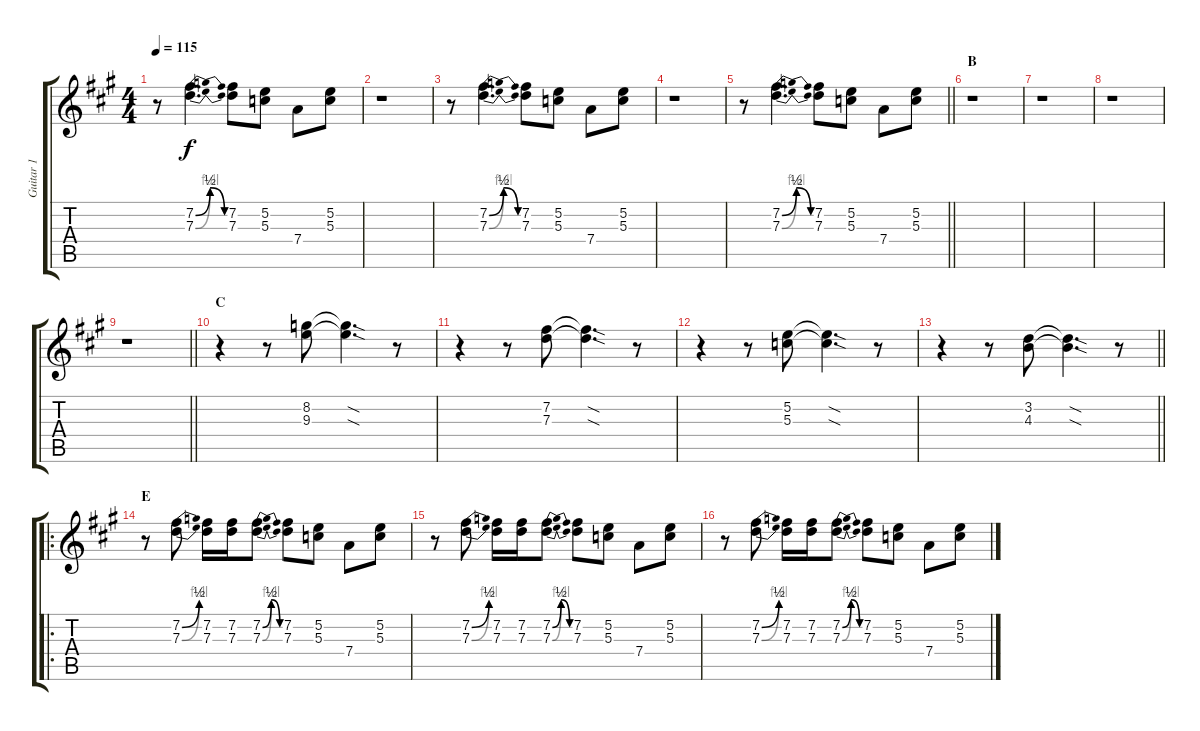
\track ("Guitar 1" "Guitar 1") {instrument overdrivenguitar}
\staff {score tabs}
\tuning (E4 B3 G3 D3 A2 E2) {hide}
\ts (4 4)
\tempo 115
\clef g2
\ks a
r.8{dy f} (7.2{be (bendrelease 0 0 5 2 30 2 60 0)} 7.3{be (bendrelease 0 0 5 4 30 4 60 0)}).4{d} (7.2 7.3).8 (5.2 5.3).8 7.4.8 (5.2 5.3).8 |
r.1 |
r.8 (7.2{be (bendrelease 0 0 5 2 30 2 60 0)} 7.3{be (bendrelease 0 0 5 4 30 4 60 0)}).4{d} (7.2 7.3).8 (5.2 5.3).8 7.4.8 (5.2 5.3).8 |
r.1 |
\barLineRight lightlight
r.8 (7.2{be (bendrelease 0 0 5 2 30 2 60 0)} 7.3{be (bendrelease 0 0 5 4 30 4 60 0)}).4{d} (7.2 7.3).8 (5.2 5.3).8 7.4.8 (5.2 5.3).8 |
\section ("" "B")
r.1 |
r.1 |
r.1 |
\barLineRight lightlight
r.1 |
\section ("" "C")
r.4 r.8 (8.2 9.3).8 (8.2{sod t} 9.3{sod t}).4{d} r.8 |
r.4 r.8 (7.2 7.3).8 (7.2{sod t} 7.3{sod t}).4{d} r.8 |
r.4 r.8 (5.2 5.3).8 (5.2{sod t} 5.3{sod t}).4{d} r.8 |
\barLineRight lightlight
r.4 r.8 (3.2 4.3).8 (3.2{sod t} 4.3{sod t}).4{d} r.8 |
\ro
\section ("" "E")
r.8{volume 12} (7.2{be (bend 0 0 60 2)} 7.3{be (bend 0 0 60 4)}).8 (7.2 7.3).16 (7.2 7.3).16 (7.2{be (bendrelease 0 0 10 2 20 2 60 0)} 7.3{be (bendrelease 0 0 10 4 20 4 60 0)}).8 (7.2 7.3).8 (5.2 5.3).8 7.4.8 (5.2 5.3).8 |
r.8 (7.2{be (bend 0 0 60 2)} 7.3{be (bend 0 0 60 4)}).8 (7.2 7.3).16 (7.2 7.3).16 (7.2{be (bendrelease 0 0 10 2 20 2 60 0)} 7.3{be (bendrelease 0 0 10 4 20 4 60 0)}).8 (7.2 7.3).8 (5.2 5.3).8 7.4.8 (5.2 5.3).8 |
r.8 (7.2{be (bend 0 0 60 2)} 7.3{be (bend 0 0 60 4)}).8 (7.2 7.3).16 (7.2 7.3).16 (7.2{be (bendrelease 0 0 10 2 20 2 60 0)} 7.3{be (bendrelease 0 0 10 4 20 4 60 0)}).8 (7.2 7.3).8 (5.2 5.3).8 7.4.8 (5.2 5.3).8
